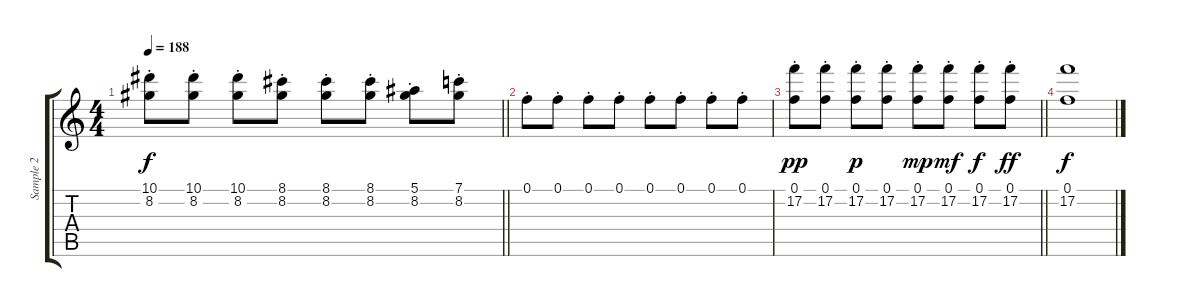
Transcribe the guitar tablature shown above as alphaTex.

\track ("Sample 2" "Sample 2") {instrument synthbass1}
\staff {score tabs}
\tuning (F4 C4 Ab3 Eb3 Bb2 F2) {hide}
\ts (4 4)
\tempo 188
\clef g2
\barLineRight lightlight
\ks c
(10.1 8.2{st}).8{dy f} (10.1 8.2{st}).8 (10.1 8.2{st}).8 (8.1 8.2{st}).8 (8.1 8.2{st}).8 (8.1 8.2{st}).8 (5.1 8.2{st}).8 (7.1 8.2{st}).8 |
\section ("" " ")
0.1{st}.8 0.1{st}.8 0.1{st}.8 0.1{st}.8 0.1{st}.8 0.1{st}.8 0.1{st}.8 0.1{st}.8 |
\barLineRight lightlight
(0.1{st} 17.2).8{dy pp} (0.1{st} 17.2).8 (0.1{st} 17.2).8{dy p} (0.1{st} 17.2).8 (0.1{st} 17.2).8{dy mp} (0.1{st} 17.2).8{dy mf} (0.1{st} 17.2).8{dy f} (0.1{st} 17.2).8{dy ff} |
\section ("" " ")
(0.1 17.2).1{dy f}
